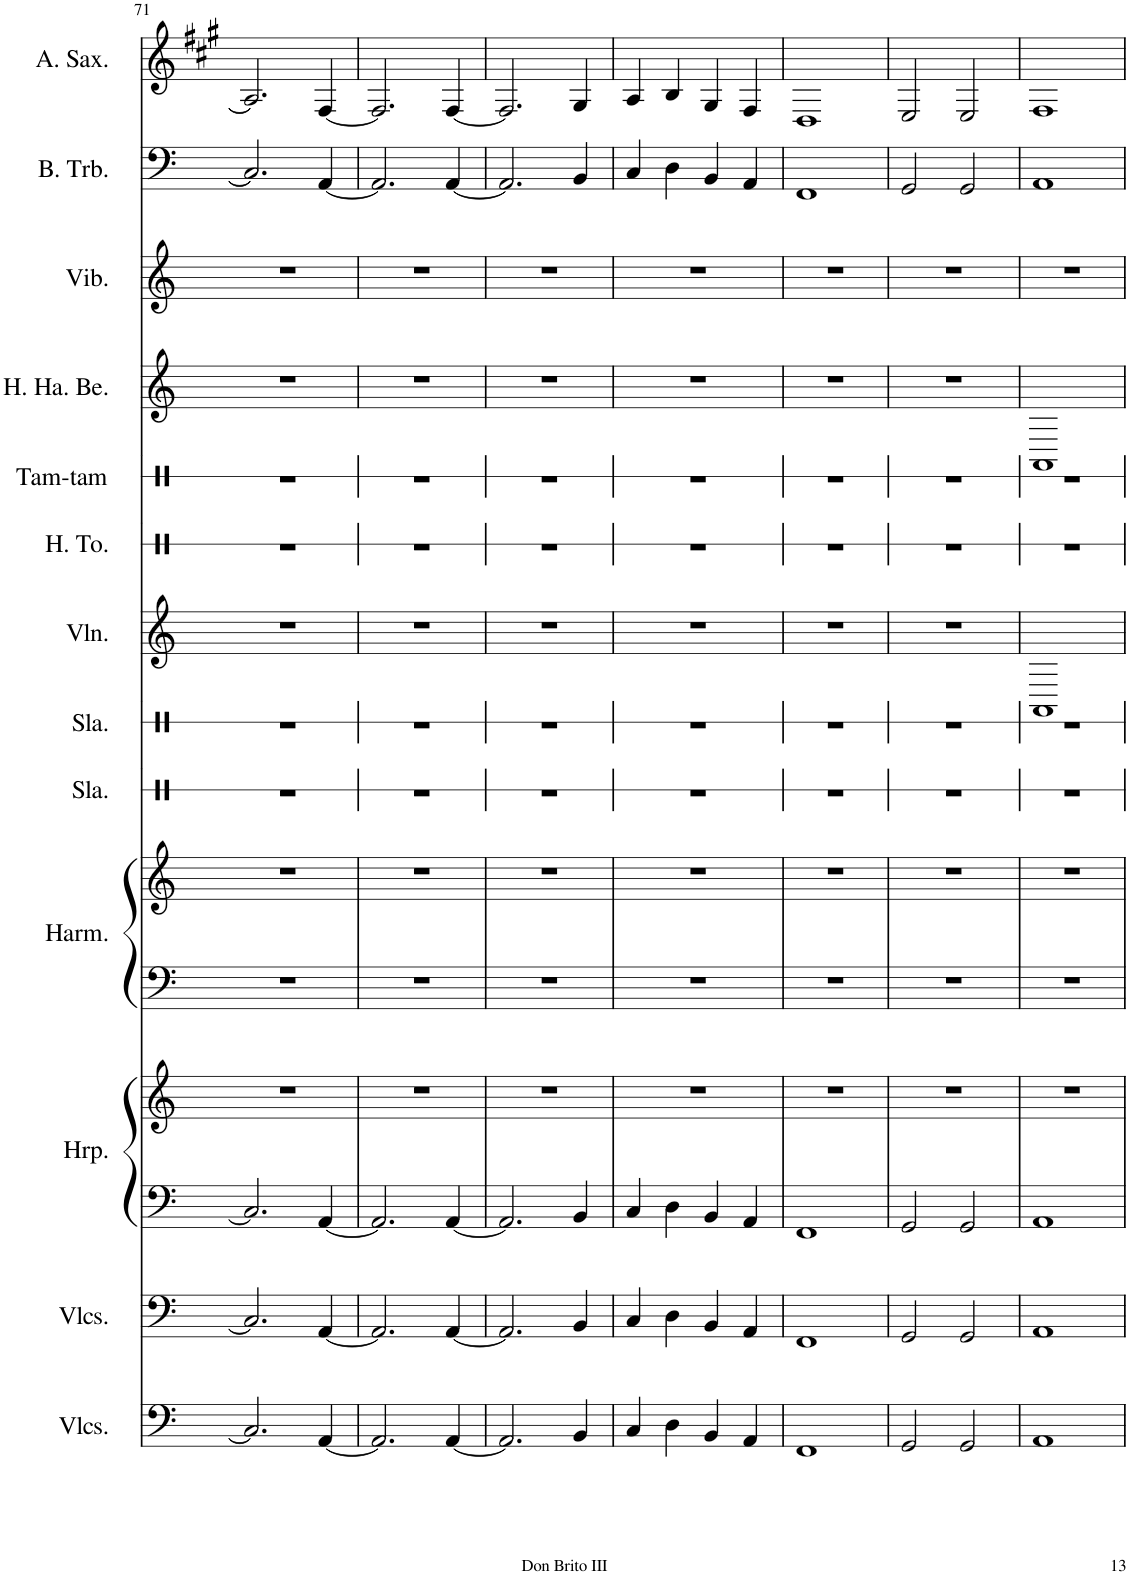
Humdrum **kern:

**kern	**kern	**kern	**kern	**kern	**kern	**kern	**kern	**kern	**kern	**kern	**kern	**kern	**kern	**kern
*part13	*part12	*part11	*part11	*part10	*part10	*part9	*part8	*part7	*part6	*part5	*part4	*part3	*part2	*part1
*staff15	*staff14	*staff13	*staff12	*staff11	*staff10	*staff9	*staff8	*staff7	*staff6	*staff5	*staff4	*staff3	*staff2	*staff1
*I"Violoncellos	*I"Violoncellos	*I"Harp	*	*I"Harmonium	*	*I"Slap	*I"Slap	*I"Violin	*I"High Tom	*I"Tam-tam	*I"High Hand Bells	*I"Vibraphone	*I"Bass Trombone	*I"Alto Saxophone
*I'Vlcs.	*I'Vlcs.	*I'Hrp.	*	*I'Harm.	*	*I'Sla.	*I'Sla.	*I'Vln.	*I'H. To.	*I'Tam-tam	*I'H. Ha. Be.	*I'Vib.	*I'B. Trb.	*I'A. Sax.
!!LO:PB:g=z
*clefF4	*clefF4	*clefF4	*clefG2	*clefF4	*clefG2	*clefX	*clefX	*clefG2	*clefX	*clefX	*clefG2	*clefG2	*clefF4	*clefG2
*	*	*	*	*	*	*	*	*	*	*	*	*	*	*Trd5c9
*k[]	*k[]	*k[]	*k[]	*k[]	*k[]	*k[]	*k[]	*k[]	*k[]	*k[]	*k[]	*k[]	*k[]	*k[f#c#g#]
*M4/4	*M4/4	*M4/4	*M4/4	*M4/4	*M4/4	*M4/4	*M4/4	*M4/4	*M4/4	*M4/4	*M4/4	*M4/4	*M4/4	*M4/4
=71	=71	=71	=71	=71	=71	=71	=71	=71	=71	=71	=71	=71	=71	=71
2.C/]	2.C/]	2.C/]	1r	1r	1r	1r	1r	1r	1r	1r	1r	1r	2.C/]	2.A/]
[4AA/	[4AA/	[4AA/	.	.	.	.	.	.	.	.	.	.	[4AA/	[4F#/
=72	=72	=72	=72	=72	=72	=72	=72	=72	=72	=72	=72	=72	=72	=72
2.AA/]	2.AA/]	2.AA/]	1r	1r	1r	1r	1r	1r	1r	1r	1r	1r	2.AA/]	2.F#/]
[4AA/	[4AA/	[4AA/	.	.	.	.	.	.	.	.	.	.	[4AA/	[4F#/
=73	=73	=73	=73	=73	=73	=73	=73	=73	=73	=73	=73	=73	=73	=73
2.AA/]	2.AA/]	2.AA/]	1r	1r	1r	1r	1r	1r	1r	1r	1r	1r	2.AA/]	2.F#/]
4BB/	4BB/	4BB/	.	.	.	.	.	.	.	.	.	.	4BB/	4G#/
=74	=74	=74	=74	=74	=74	=74	=74	=74	=74	=74	=74	=74	=74	=74
4C/	4C/	4C/	1r	1r	1r	1r	1r	1r	1r	1r	1r	1r	4C/	4A/
4D\	4D\	4D\	.	.	.	.	.	.	.	.	.	.	4D\	4B/
4BB/	4BB/	4BB/	.	.	.	.	.	.	.	.	.	.	4BB/	4G#/
4AA/	4AA/	4AA/	.	.	.	.	.	.	.	.	.	.	4AA/	4F#/
=75	=75	=75	=75	=75	=75	=75	=75	=75	=75	=75	=75	=75	=75	=75
1FF	1FF	1FF	1r	1r	1r	1r	1r	1r	1r	1r	1r	1r	1FF	1D
=76	=76	=76	=76	=76	=76	=76	=76	=76	=76	=76	=76	=76	=76	=76
2GG/	2GG/	2GG/	1r	1r	1r	1r	1r	1r	1r	1r	1r	1r	2GG/	2E/
2GG/	2GG/	2GG/	.	.	.	.	.	.	.	.	.	.	2GG/	2E/
=77	=77	=77	=77	=77	=77	=77	=77	=77	=77	=77	=77	=77	=77	=77
1AA	1AA	1AA	1r	1r	1r	1r	1r	1AA	1r	1r	1AA	1r	1AA	1F#
=	=	=	=	=	=	=	=	=	=	=	=	=	=	=
*-	*-	*-	*-	*-	*-	*-	*-	*-	*-	*-	*-	*-	*-	*-
